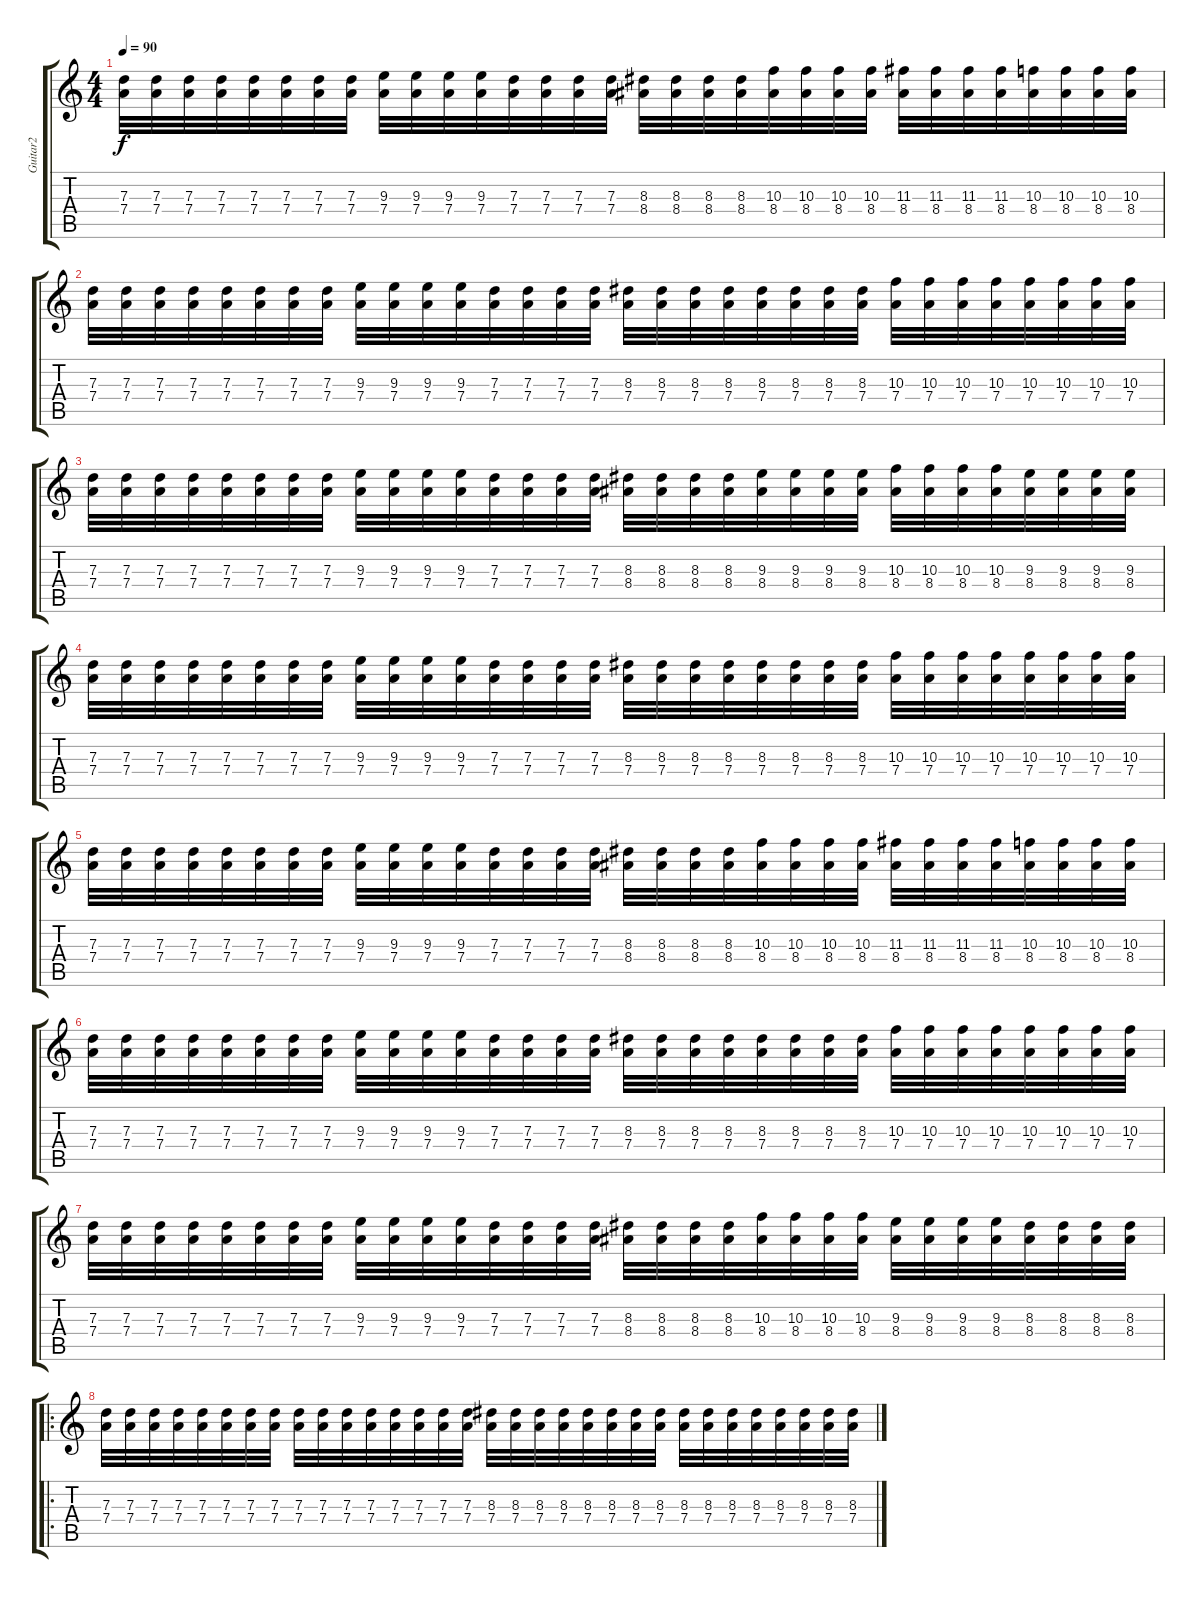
\track ("Guitar2" "Guitar2") {instrument overdrivenguitar}
\staff {score tabs}
\tuning (E4 B3 G3 D3 A2 E2) {hide}
\ts (4 4)
\tempo 90
\clef g2
\ks c
(7.3 7.4).32{dy f} (7.3 7.4).32 (7.3 7.4).32 (7.3 7.4).32 (7.3 7.4).32 (7.3 7.4).32 (7.3 7.4).32 (7.3 7.4).32 (9.3 7.4).32 (9.3 7.4).32 (9.3 7.4).32 (9.3 7.4).32 (7.3 7.4).32 (7.3 7.4).32 (7.3 7.4).32 (7.3 7.4).32 (8.3 8.4).32 (8.3 8.4).32 (8.3 8.4).32 (8.3 8.4).32 (10.3 8.4).32 (10.3 8.4).32 (10.3 8.4).32 (10.3 8.4).32 (11.3 8.4).32 (11.3 8.4).32 (11.3 8.4).32 (11.3 8.4).32 (10.3 8.4).32 (10.3 8.4).32 (10.3 8.4).32 (10.3 8.4).32 |
(7.3 7.4).32 (7.3 7.4).32 (7.3 7.4).32 (7.3 7.4).32 (7.3 7.4).32 (7.3 7.4).32 (7.3 7.4).32 (7.3 7.4).32 (9.3 7.4).32 (9.3 7.4).32 (9.3 7.4).32 (9.3 7.4).32 (7.3 7.4).32 (7.3 7.4).32 (7.3 7.4).32 (7.3 7.4).32 (8.3 7.4).32 (8.3 7.4).32 (8.3 7.4).32 (8.3 7.4).32 (8.3 7.4).32 (8.3 7.4).32 (8.3 7.4).32 (8.3 7.4).32 (10.3 7.4).32 (10.3 7.4).32 (10.3 7.4).32 (10.3 7.4).32 (10.3 7.4).32 (10.3 7.4).32 (10.3 7.4).32 (10.3 7.4).32 |
(7.3 7.4).32 (7.3 7.4).32 (7.3 7.4).32 (7.3 7.4).32 (7.3 7.4).32 (7.3 7.4).32 (7.3 7.4).32 (7.3 7.4).32 (9.3 7.4).32 (9.3 7.4).32 (9.3 7.4).32 (9.3 7.4).32 (7.3 7.4).32 (7.3 7.4).32 (7.3 7.4).32 (7.3 7.4).32 (8.3 8.4).32 (8.3 8.4).32 (8.3 8.4).32 (8.3 8.4).32 (9.3 8.4).32 (9.3 8.4).32 (9.3 8.4).32 (9.3 8.4).32 (10.3 8.4).32 (10.3 8.4).32 (10.3 8.4).32 (10.3 8.4).32 (9.3 8.4).32 (9.3 8.4).32 (9.3 8.4).32 (9.3 8.4).32 |
(7.3 7.4).32 (7.3 7.4).32 (7.3 7.4).32 (7.3 7.4).32 (7.3 7.4).32 (7.3 7.4).32 (7.3 7.4).32 (7.3 7.4).32 (9.3 7.4).32 (9.3 7.4).32 (9.3 7.4).32 (9.3 7.4).32 (7.3 7.4).32 (7.3 7.4).32 (7.3 7.4).32 (7.3 7.4).32 (8.3 7.4).32 (8.3 7.4).32 (8.3 7.4).32 (8.3 7.4).32 (8.3 7.4).32 (8.3 7.4).32 (8.3 7.4).32 (8.3 7.4).32 (10.3 7.4).32 (10.3 7.4).32 (10.3 7.4).32 (10.3 7.4).32 (10.3 7.4).32 (10.3 7.4).32 (10.3 7.4).32 (10.3 7.4).32 |
(7.3 7.4).32 (7.3 7.4).32 (7.3 7.4).32 (7.3 7.4).32 (7.3 7.4).32 (7.3 7.4).32 (7.3 7.4).32 (7.3 7.4).32 (9.3 7.4).32 (9.3 7.4).32 (9.3 7.4).32 (9.3 7.4).32 (7.3 7.4).32 (7.3 7.4).32 (7.3 7.4).32 (7.3 7.4).32 (8.3 8.4).32 (8.3 8.4).32 (8.3 8.4).32 (8.3 8.4).32 (10.3 8.4).32 (10.3 8.4).32 (10.3 8.4).32 (10.3 8.4).32 (11.3 8.4).32 (11.3 8.4).32 (11.3 8.4).32 (11.3 8.4).32 (10.3 8.4).32 (10.3 8.4).32 (10.3 8.4).32 (10.3 8.4).32 |
(7.3 7.4).32 (7.3 7.4).32 (7.3 7.4).32 (7.3 7.4).32 (7.3 7.4).32 (7.3 7.4).32 (7.3 7.4).32 (7.3 7.4).32 (9.3 7.4).32 (9.3 7.4).32 (9.3 7.4).32 (9.3 7.4).32 (7.3 7.4).32 (7.3 7.4).32 (7.3 7.4).32 (7.3 7.4).32 (8.3 7.4).32 (8.3 7.4).32 (8.3 7.4).32 (8.3 7.4).32 (8.3 7.4).32 (8.3 7.4).32 (8.3 7.4).32 (8.3 7.4).32 (10.3 7.4).32 (10.3 7.4).32 (10.3 7.4).32 (10.3 7.4).32 (10.3 7.4).32 (10.3 7.4).32 (10.3 7.4).32 (10.3 7.4).32 |
(7.3 7.4).32 (7.3 7.4).32 (7.3 7.4).32 (7.3 7.4).32 (7.3 7.4).32 (7.3 7.4).32 (7.3 7.4).32 (7.3 7.4).32 (9.3 7.4).32 (9.3 7.4).32 (9.3 7.4).32 (9.3 7.4).32 (7.3 7.4).32 (7.3 7.4).32 (7.3 7.4).32 (7.3 7.4).32 (8.3 8.4).32 (8.3 8.4).32 (8.3 8.4).32 (8.3 8.4).32 (10.3 8.4).32 (10.3 8.4).32 (10.3 8.4).32 (10.3 8.4).32 (9.3 8.4).32 (9.3 8.4).32 (9.3 8.4).32 (9.3 8.4).32 (8.3 8.4).32 (8.3 8.4).32 (8.3 8.4).32 (8.3 8.4).32 |
\ro
(7.3 7.4).32 (7.3 7.4).32 (7.3 7.4).32 (7.3 7.4).32 (7.3 7.4).32 (7.3 7.4).32 (7.3 7.4).32 (7.3 7.4).32 (7.3 7.4).32 (7.3 7.4).32 (7.3 7.4).32 (7.3 7.4).32 (7.3 7.4).32 (7.3 7.4).32 (7.3 7.4).32 (7.3 7.4).32 (8.3 7.4).32 (8.3 7.4).32 (8.3 7.4).32 (8.3 7.4).32 (8.3 7.4).32 (8.3 7.4).32 (8.3 7.4).32 (8.3 7.4).32 (8.3 7.4).32 (8.3 7.4).32 (8.3 7.4).32 (8.3 7.4).32 (8.3 7.4).32 (8.3 7.4).32 (8.3 7.4).32 (8.3 7.4).32
